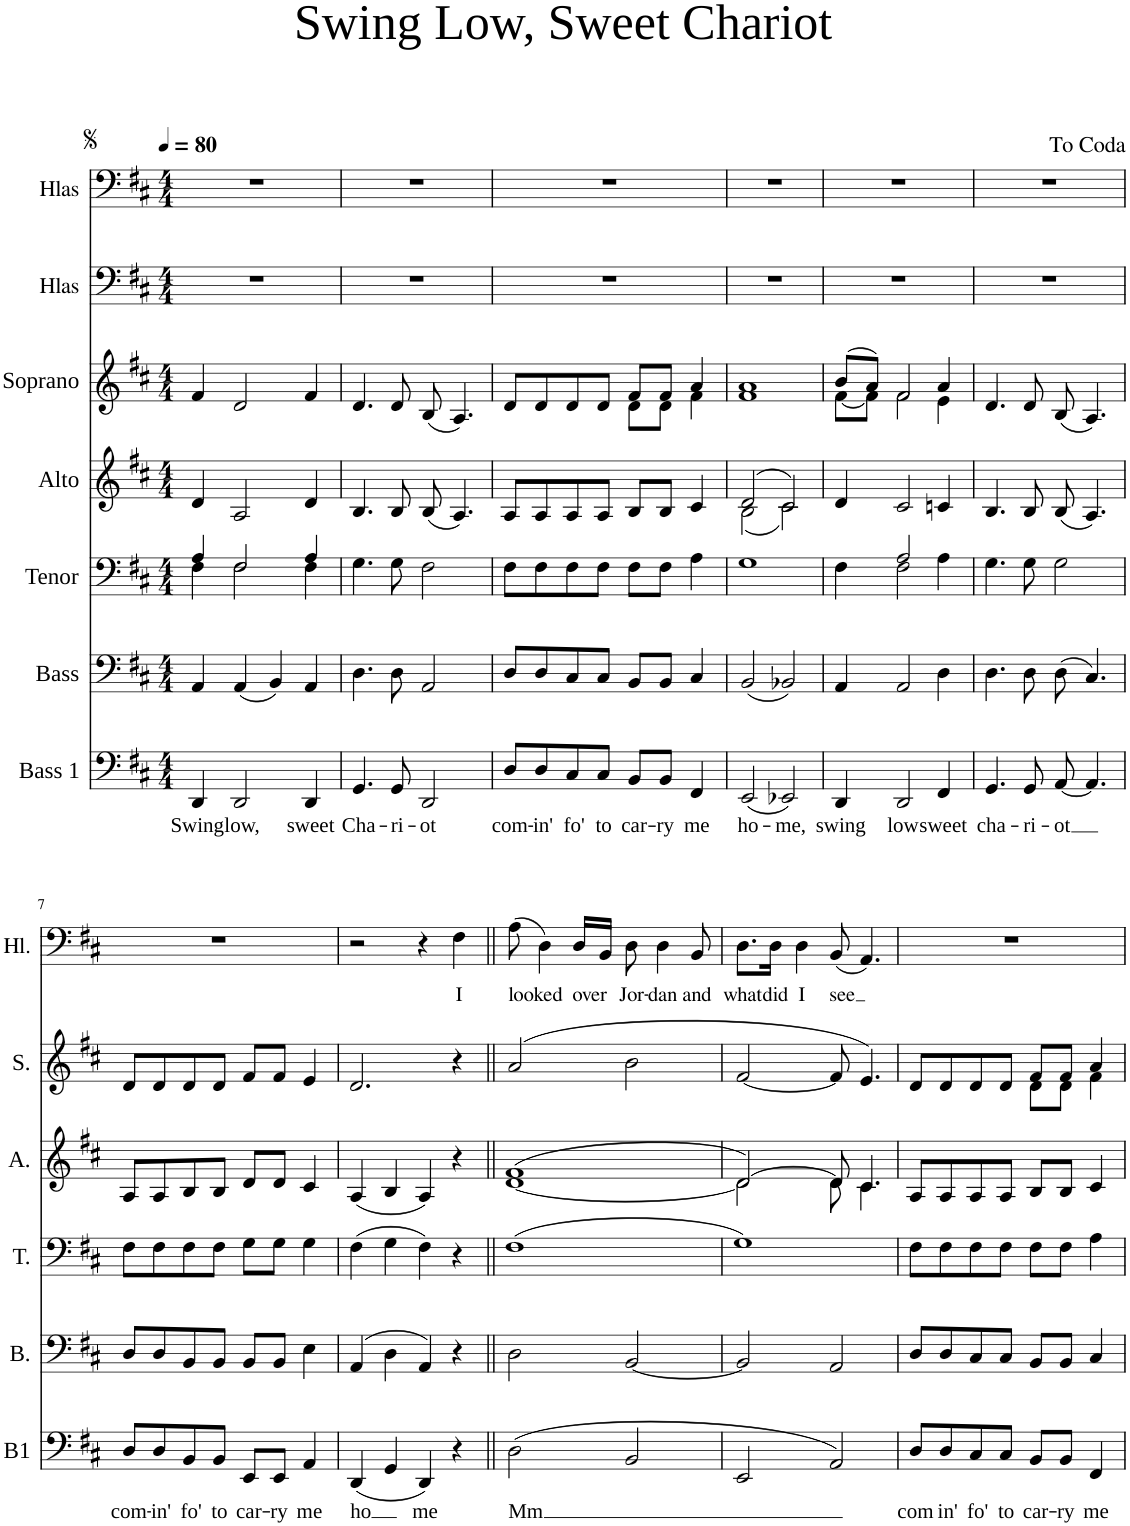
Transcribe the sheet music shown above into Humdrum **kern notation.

**kern	**text	**kern	**kern	**kern	**kern	**kern	**kern	**text
*part7	*part7	*part6	*part5	*part4	*part3	*part2	*part1	*part1
*staff7	*staff7	*staff6	*staff5	*staff4	*staff3	*staff2	*staff1	*staff1
*I"Bass 1	*	*I"Bass	*I"Tenor	*I"Alto	*I"Soprano	*I"Hlas	*I"Hlas	*
*I'B1	*	*I'B.	*I'T.	*I'A.	*I'S.	*I'Hl.	*I'Hl.	*
*clefF4	*	*clefF4	*clefF4	*clefG2	*clefG2	*clefF4	*clefF4	*
*Trd7c12	*	*	*	*	*Trd1c2	*	*	*
*k[f#c#]	*	*k[f#c#]	*k[f#c#]	*k[f#c#]	*k[f#c#]	*k[f#c#]	*k[f#c#]	*
*M4/4	*	*M4/4	*M4/4	*M4/4	*M4/4	*M4/4	*M4/4	*
*MM80	*	*MM80	*MM80	*MM80	*MM80	*MM80	*MM80	*
=1	=1	=1	=1	=1	=1	=1	=1	=1
!	!LO:LY:b	!	!	!	!	!	!	!
*	*	*	*^	*	*	*	*	*
4DD/	Swing	4AA/	4A/	4F#\	4d/	4f#/	1r	1r	.
!	!LO:LY:b	!	!	!	!	!	!	!	!
2DD/	low,	(4AA/	2F#/	2F#\	2A/	2d/	.	.	.
.	.	4BB/)	.	.	.	.	.	.	.
!	!LO:LY:b	!	!	!	!	!	!	!	!
4DD/	sweet	4AA/	4A/	4F#\	4d/	4f#/	.	.	.
=2	=2	=2	=2	=2	=2	=2	=2	=2	=2
!	!LO:LY:b	!	!	!	!	!	!	!	!
*	*	*	*v	*v	*	*	*	*	*
4.GG/	Cha-	4.D\	4.G\	4.B/	4.d/	1r	1r	.
!	!LO:LY:b	!	!	!	!	!	!	!
8GG/	-ri-	8D\	8G\	8B/	8d/	.	.	.
!	!LO:LY:b	!	!	!	!	!	!	!
2DD/	-ot	2AA/	2F#\	(8B/	(8B/	.	.	.
.	.	.	.	4.A/)	4.A/)	.	.	.
=3	=3	=3	=3	=3	=3	=3	=3	=3
!	!LO:LY:b	!	!	!	!	!	!	!
*	*	*	*	*	*^	*	*	*
8D/L	com-	8D/L	8F#\L	8A/L	8d/L	2ryy	1r	1r	.
!	!LO:LY:b	!	!	!	!	!	!	!	!
8D/	-in'	8D/	8F#\	8A/	8d/	.	.	.	.
!	!LO:LY:b	!	!	!	!	!	!	!	!
8C#/	fo'	8C#/	8F#\	8A/	8d/	.	.	.	.
!	!LO:LY:b	!	!	!	!	!	!	!	!
8C#/J	to	8C#/J	8F#\J	8A/J	8d/J	.	.	.	.
!	!LO:LY:b	!	!	!	!	!	!	!	!
8BB/L	car-	8BB/L	8F#\L	8B/L	8f#/L	8d\L	.	.	.
!	!LO:LY:b	!	!	!	!	!	!	!	!
8BB/J	-ry	8BB/J	8F#\J	8B/J	8f#/J	8d\J	.	.	.
!	!LO:LY:b	!	!	!	!	!	!	!	!
4FF#/	me	4C#/	4A\	4c#/	4a/	4f#\	.	.	.
=4	=4	=4	=4	=4	=4	=4	=4	=4	=4
!	!LO:LY:b	!	!	!	!	!	!	!	!
*	*	*	*	*^	*	*	*	*	*
(2EE/	ho-	(2BB/	1G	(2d/	(2B\	1a	1f#	1r	1r	.
!	!LO:LY:b	!	!	!	!	!	!	!	!	!
2EE-X/)	-me,	2BB-X/)	.	2c#/)	2c#\)	.	.	.	.	.
=5	=5	=5	=5	=5	=5	=5	=5	=5	=5	=5
!	!LO:LY:b	!	!	!	!	!	!	!	!	!
*	*	*	*^	*v	*v	*	*	*	*	*
4DD/	swing	4AA/	4F#\	4ryy	4d/	(8b/L	[8f#\L	1r	1r	.
.	.	.	.	.	.	8a/J)	8f#\J]	.	.	.
!	!LO:LY:b	!	!	!	!	!	!	!	!	!
2DD/	low	2AA/	2A/	2F#\	2c#/	2f#/	2f#\	.	.	.
!	!LO:LY:b	!	!	!	!	!	!	!	!	!
4FF#/	sweet	4D\	4A\	4ryy	4cn/	4a/	4e\	.	.	.
=6	=6	=6	=6	=6	=6	=6	=6	=6	=6	=6
!	!LO:LY:b	!	!	!	!	!	!	!	!	!
*	*	*	*v	*v	*	*v	*v	*	*	*
4.GG/	cha-	4.D\	4.G\	4.B/	4.d/	1r	1r	.
!	!LO:LY:b	!	!	!	!	!	!	!
8GG/	-ri-	8D\	8G\	8B/	8d/	.	.	.
!	!LO:LY:b	!	!	!	!	!	!	!
[8AA/	-ot	(8D\	2G\	(8B/	(8B/	.	.	.
4.AA/]	.	4.C#/)	.	4.A/)	4.A/)	.	.	.
!!LO:LB:g=z
=7	=7	=7	=7	=7	=7	=7	=7	=7
!	!LO:LY:b	!	!	!	!	!	!	!
8D/L	com-	8D/L	8F#\L	8A/L	8d/L	1r	1r	.
!	!LO:LY:b	!	!	!	!	!	!	!
8D/	-in'	8D/	8F#\	8A/	8d/	.	.	.
!	!LO:LY:b	!	!	!	!	!	!	!
8BB/	fo'	8BB/	8F#\	8B/	8d/	.	.	.
!	!LO:LY:b	!	!	!	!	!	!	!
8BB/J	to	8BB/J	8F#\J	8B/J	8d/J	.	.	.
!	!LO:LY:b	!	!	!	!	!	!	!
8EE/L	car-	8BB/L	8G\L	8d/L	8f#/L	.	.	.
!	!LO:LY:b	!	!	!	!	!	!	!
8EE/J	-ry	8BB/J	8G\J	8d/J	8f#/J	.	.	.
!	!LO:LY:b	!	!	!	!	!	!	!
4AA/	me	4E\	4G\	4c#/	4e/	.	.	.
=8	=8	=8	=8	=8	=8	=8	=8	=8
!	!LO:LY:b	!	!	!	!	!	!	!
(4DD/	ho	(4AA/	(4F#\	(4A/	2.d/	1r	2r	.
4GG/	.	4D\	4G\	4B/	.	.	.	.
!	!LO:LY:b	!	!	!	!	!	!	!
4DD/)	me	4AA/)	4F#\)	4A/)	.	.	4r	.
!	!	!	!	!	!	!	!	!LO:LY:b
4r	.	4r	4r	4r	4r	.	4F#\	I
=9||	=9||	=9||	=9||	=9||	=9||	=9||	=9||	=9||
!	!LO:LY:b	!	!	!	!	!	!	!LO:LY:b
*	*	*	*	*^	*	*	*	*
(2D\	Mm	2D\	(1F#	(1f#	[1d	(2a/	1r	(8A\	looked
.	.	.	.	.	.	.	.	4D\)	.
!	!	!	!	!	!	!	!	!	!LO:LY:b
.	.	.	.	.	.	.	.	16D/LL	over
.	.	.	.	.	.	.	.	16BB/JJ	.
!	!	!	!	!	!	!	!	!	!LO:LY:b
2BB/	.	[2BB/	.	.	.	2b\	.	8D\	Jor-
!	!	!	!	!	!	!	!	!	!LO:LY:b
.	.	.	.	.	.	.	.	4D\	-dan
!	!	!	!	!	!	!	!	!	!LO:LY:b
.	.	.	.	.	.	.	.	8BB/	and
=10	=10	=10	=10	=10	=10	=10	=10	=10	=10
!	!	!	!	!	!	!	!	!	!LO:LY:b
2EE/	.	2BB/]	1G)	[2d/)	2d\]	[2f#/	1r	8.D\L	what
!	!	!	!	!	!	!	!	!	!LO:LY:b
.	.	.	.	.	.	.	.	16D\Jk	did
!	!	!	!	!	!	!	!	!	!LO:LY:b
.	.	.	.	.	.	.	.	4D\	I
!	!	!	!	!	!	!	!	!	!LO:LY:b
2AA/)	.	2AA/	.	8d/]	8d\	8f#/]	.	(8BB/	see
.	.	.	.	4.c#/	4.c#\	4.e/)	.	4.AA/)	.
=11	=11	=11	=11	=11	=11	=11	=11	=11	=11
!	!LO:LY:b	!	!	!	!	!	!	!	!
*	*	*	*	*v	*v	*^	*	*	*
8D/L	com	8D/L	8F#\L	8A/L	8d/L	2ryy	1r	1r	.
!	!LO:LY:b	!	!	!	!	!	!	!	!
8D/	-in'	8D/	8F#\	8A/	8d/	.	.	.	.
!	!LO:LY:b	!	!	!	!	!	!	!	!
8C#/	fo'	8C#/	8F#\	8A/	8d/	.	.	.	.
!	!LO:LY:b	!	!	!	!	!	!	!	!
8C#/J	to	8C#/J	8F#\J	8A/J	8d/J	.	.	.	.
!	!LO:LY:b	!	!	!	!	!	!	!	!
8BB/L	car-	8BB/L	8F#\L	8B/L	8f#/L	8d\L	.	.	.
!	!LO:LY:b	!	!	!	!	!	!	!	!
8BB/J	-ry	8BB/J	8F#\J	8B/J	8f#/J	8d\J	.	.	.
!	!LO:LY:b	!	!	!	!	!	!	!	!
4FF#/	me	4C#/	4A\	4c#/	4a/	4f#\	.	.	.
*	*	*	*	*	*v	*v	*	*	*
=	=	=	=	=	=	=	=	=
*-	*-	*-	*-	*-	*-	*-	*-	*-
